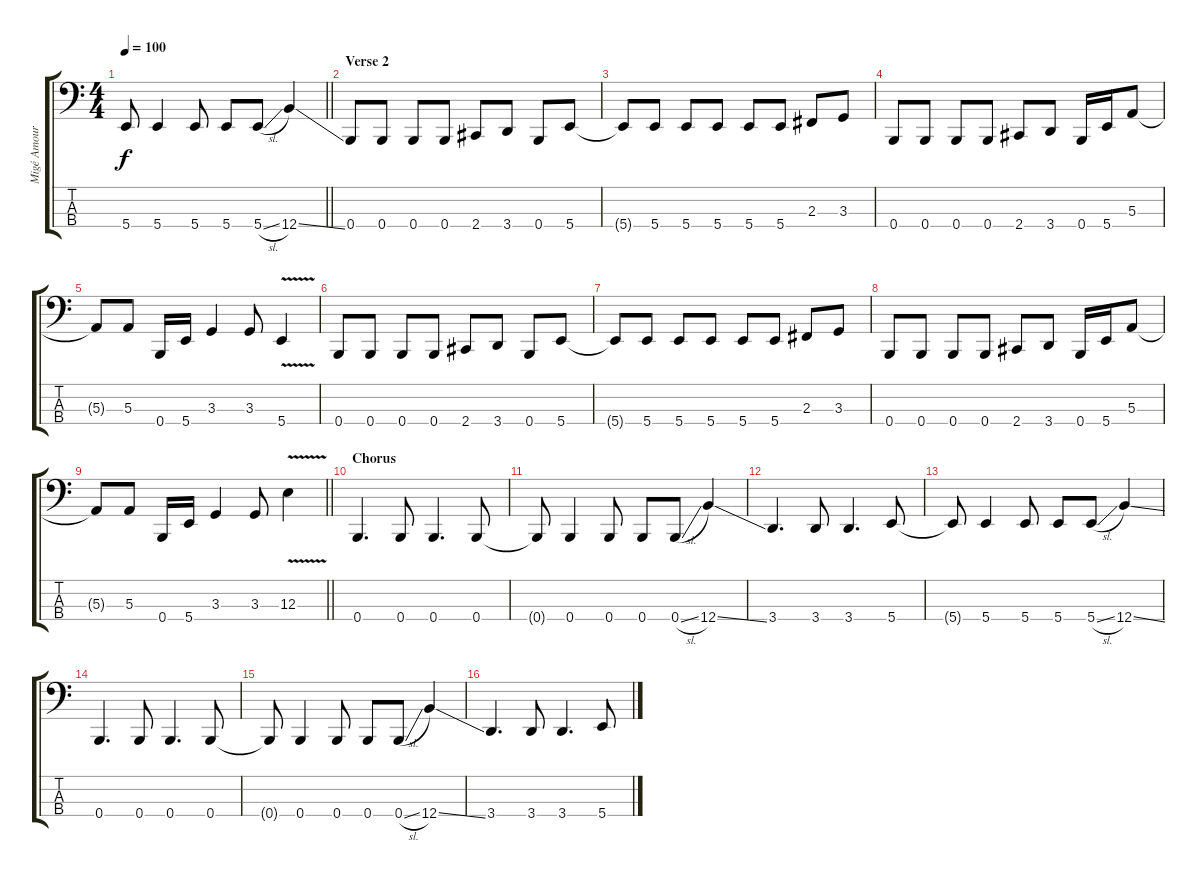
\track ("Migé Amour (Bass)" "Migé Amour") {instrument electricbassfinger}
\staff {score tabs}
\tuning (D2 A1 E1 B0) {hide}
\ts (4 4)
\tempo 100
\clef f4
\barLineRight lightlight
\ks c
5.4{t}.8{dy f} 5.4.4 5.4.8 5.4.8 5.4{sl}.8 12.4{ss}.4 |
\section ("" "Verse 2")
0.4.8 0.4.8 0.4.8 0.4.8 2.4.8 3.4.8 0.4.8 5.4.8 |
5.4{t}.8 5.4.8 5.4.8 5.4.8 5.4.8 5.4.8 2.3.8 3.3.8 |
0.4.8 0.4.8 0.4.8 0.4.8 2.4.8 3.4.8 0.4.16 5.4.16 5.3.8 |
5.3{t}.8 5.3.8 0.4.16 5.4.16 3.3.4 3.3.8 5.4{v}.4 |
0.4.8 0.4.8 0.4.8 0.4.8 2.4.8 3.4.8 0.4.8 5.4.8 |
5.4{t}.8 5.4.8 5.4.8 5.4.8 5.4.8 5.4.8 2.3.8 3.3.8 |
0.4.8 0.4.8 0.4.8 0.4.8 2.4.8 3.4.8 0.4.16 5.4.16 5.3.8 |
\barLineRight lightlight
5.3{t}.8 5.3.8 0.4.16 5.4.16 3.3.4 3.3.8 12.3{v}.4 |
\section ("" "Chorus")
0.4.4{d} 0.4.8 0.4.4{d} 0.4.8 |
0.4{t}.8 0.4.4 0.4.8 0.4.8 0.4{sl}.8 12.4{ss}.4 |
3.4.4{d} 3.4.8 3.4.4{d} 5.4.8 |
5.4{t}.8 5.4.4 5.4.8 5.4.8 5.4{sl}.8 12.4{ss}.4 |
0.4.4{d} 0.4.8 0.4.4{d} 0.4.8 |
0.4{t}.8 0.4.4 0.4.8 0.4.8 0.4{sl}.8 12.4{ss}.4 |
3.4.4{d} 3.4.8 3.4.4{d} 5.4.8
